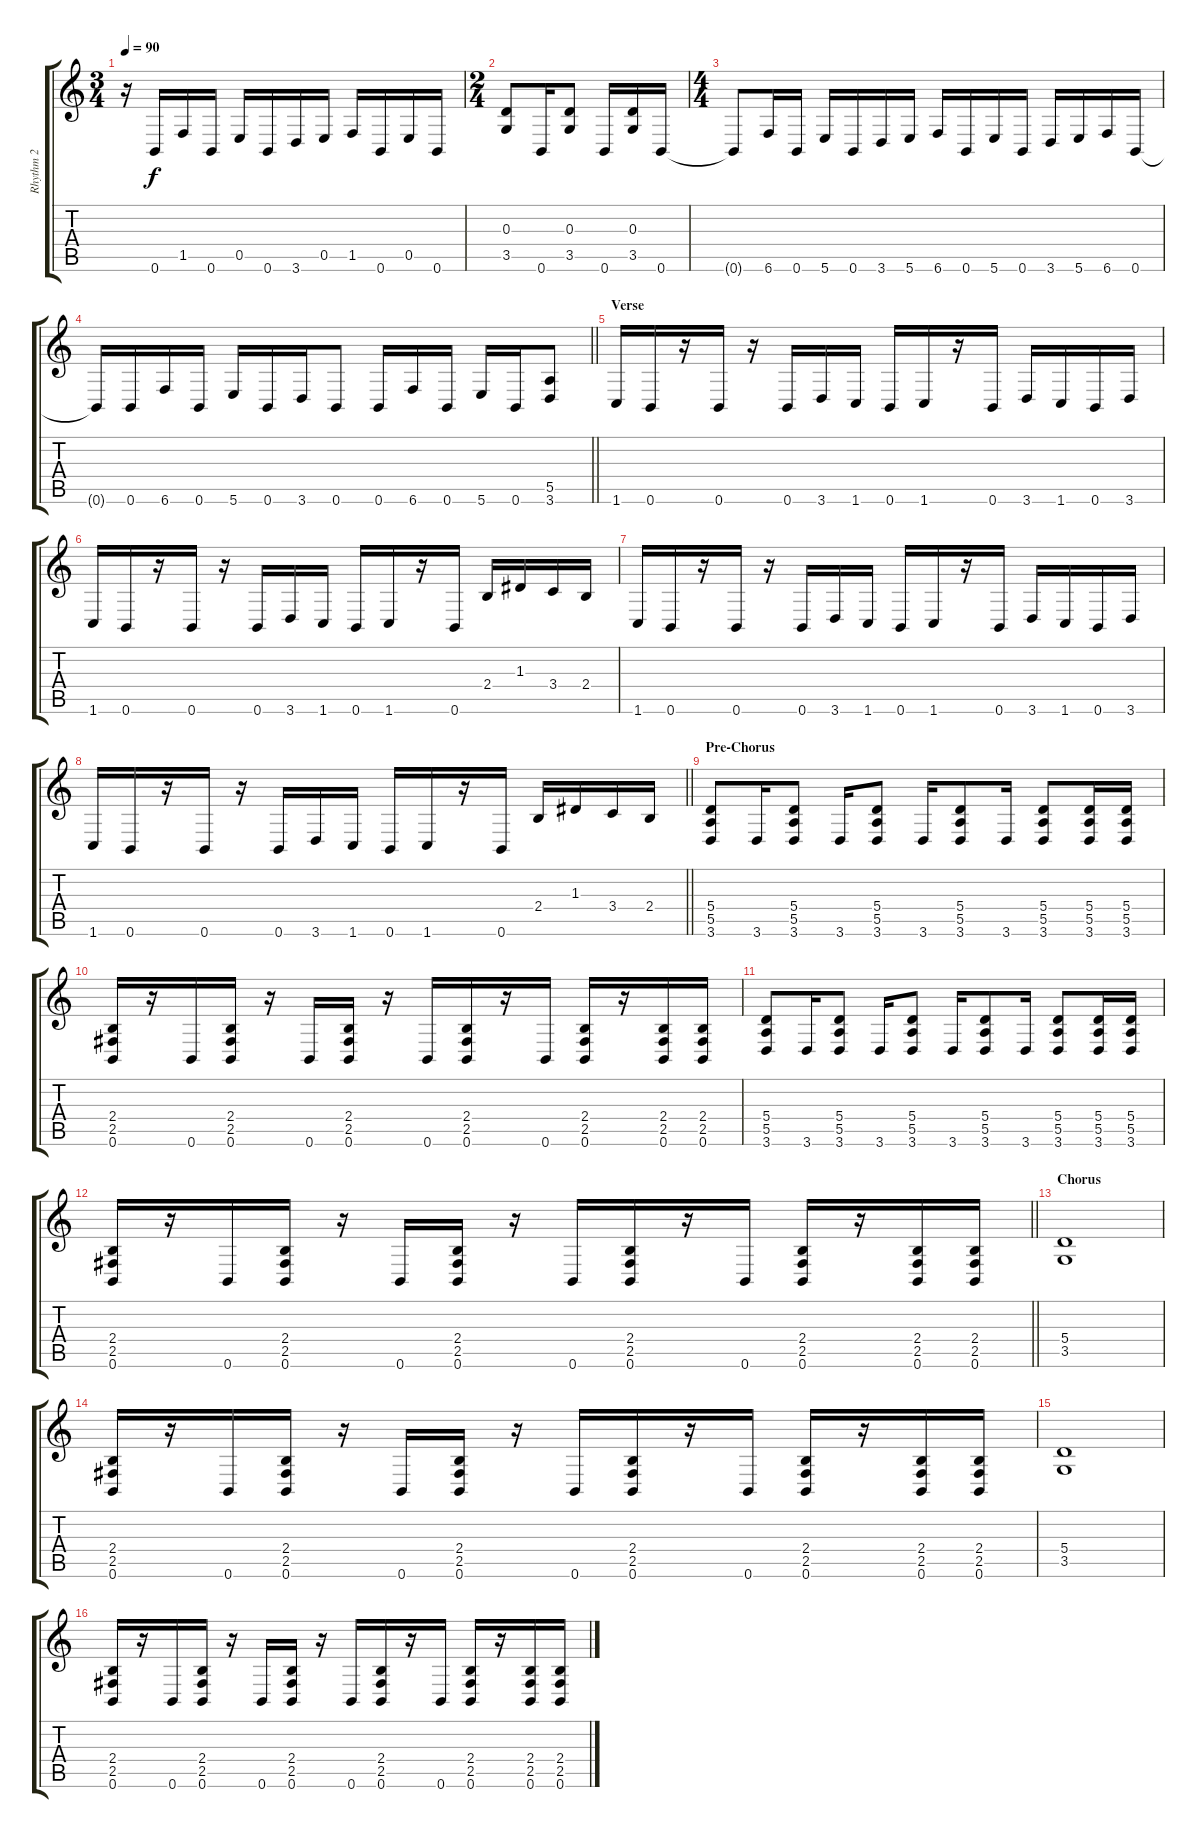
\track ("Rhythm 2" "Rhythm 2") {instrument overdrivenguitar}
\staff {score tabs}
\tuning (B3 Gb3 D3 A2 E2 B1) {hide}
\ts (3 4)
\tempo 90
\clef g2
\ks c
r.16{dy f} 0.6.16 1.5.16 0.6.16 0.5.16 0.6.16 3.6.16 0.5.16 1.5.16 0.6.16 0.5.16 0.6.16 |
\ts (2 4)
(0.3 3.5).8 0.6.16 (0.3 3.5).8 0.6.16 (0.3 3.5).16 0.6.16 |
\ts (4 4)
0.6{t}.8 6.6.16 0.6.16 5.6.16 0.6.16 3.6.16 5.6.16 6.6.16 0.6.16 5.6.16 0.6.16 3.6.16 5.6.16 6.6.16 0.6.16 |
\barLineRight lightlight
0.6{t}.16 0.6.16 6.6.16 0.6.16 5.6.16 0.6.16 3.6.16 0.6.8 0.6.16 6.6.16 0.6.16 5.6.16 0.6.16 (5.5 3.6).8 |
\section ("" "Verse")
1.6.16 0.6.16 r.16 0.6.16 r.16 0.6.16 3.6.16 1.6.16 0.6.16 1.6.16 r.16 0.6.16 3.6.16 1.6.16 0.6.16 3.6.16 |
1.6.16 0.6.16 r.16 0.6.16 r.16 0.6.16 3.6.16 1.6.16 0.6.16 1.6.16 r.16 0.6.16 2.4.16 1.3.16 3.4.16 2.4.16 |
1.6.16 0.6.16 r.16 0.6.16 r.16 0.6.16 3.6.16 1.6.16 0.6.16 1.6.16 r.16 0.6.16 3.6.16 1.6.16 0.6.16 3.6.16 |
\barLineRight lightlight
1.6.16 0.6.16 r.16 0.6.16 r.16 0.6.16 3.6.16 1.6.16 0.6.16 1.6.16 r.16 0.6.16 2.4.16 1.3.16 3.4.16 2.4.16 |
\section ("" "Pre-Chorus")
(5.4 5.5 3.6).8 3.6.16 (5.4 5.5 3.6).8 3.6.16 (5.4 5.5 3.6).8 3.6.16 (5.4 5.5 3.6).8 3.6.16 (5.4 5.5 3.6).8 (5.4 5.5 3.6).16 (5.4 5.5 3.6).16 |
(2.4 2.5 0.6).16 r.16 0.6.16 (2.4 2.5 0.6).16 r.16 0.6.16 (2.4 2.5 0.6).16 r.16 0.6.16 (2.4 2.5 0.6).16 r.16 0.6.16 (2.4 2.5 0.6).16 r.16 (2.4 2.5 0.6).16 (2.4 2.5 0.6).16 |
(5.4 5.5 3.6).8 3.6.16 (5.4 5.5 3.6).8 3.6.16 (5.4 5.5 3.6).8 3.6.16 (5.4 5.5 3.6).8 3.6.16 (5.4 5.5 3.6).8 (5.4 5.5 3.6).16 (5.4 5.5 3.6).16 |
\barLineRight lightlight
(2.4 2.5 0.6).16 r.16 0.6.16 (2.4 2.5 0.6).16 r.16 0.6.16 (2.4 2.5 0.6).16 r.16 0.6.16 (2.4 2.5 0.6).16 r.16 0.6.16 (2.4 2.5 0.6).16 r.16 (2.4 2.5 0.6).16 (2.4 2.5 0.6).16 |
\section ("" "Chorus")
(5.4 3.5).1 |
(2.4 2.5 0.6).16 r.16 0.6.16 (2.4 2.5 0.6).16 r.16 0.6.16 (2.4 2.5 0.6).16 r.16 0.6.16 (2.4 2.5 0.6).16 r.16 0.6.16 (2.4 2.5 0.6).16 r.16 (2.4 2.5 0.6).16 (2.4 2.5 0.6).16 |
(5.4 3.5).1 |
(2.4 2.5 0.6).16 r.16 0.6.16 (2.4 2.5 0.6).16 r.16 0.6.16 (2.4 2.5 0.6).16 r.16 0.6.16 (2.4 2.5 0.6).16 r.16 0.6.16 (2.4 2.5 0.6).16 r.16 (2.4 2.5 0.6).16 (2.4 2.5 0.6).16
